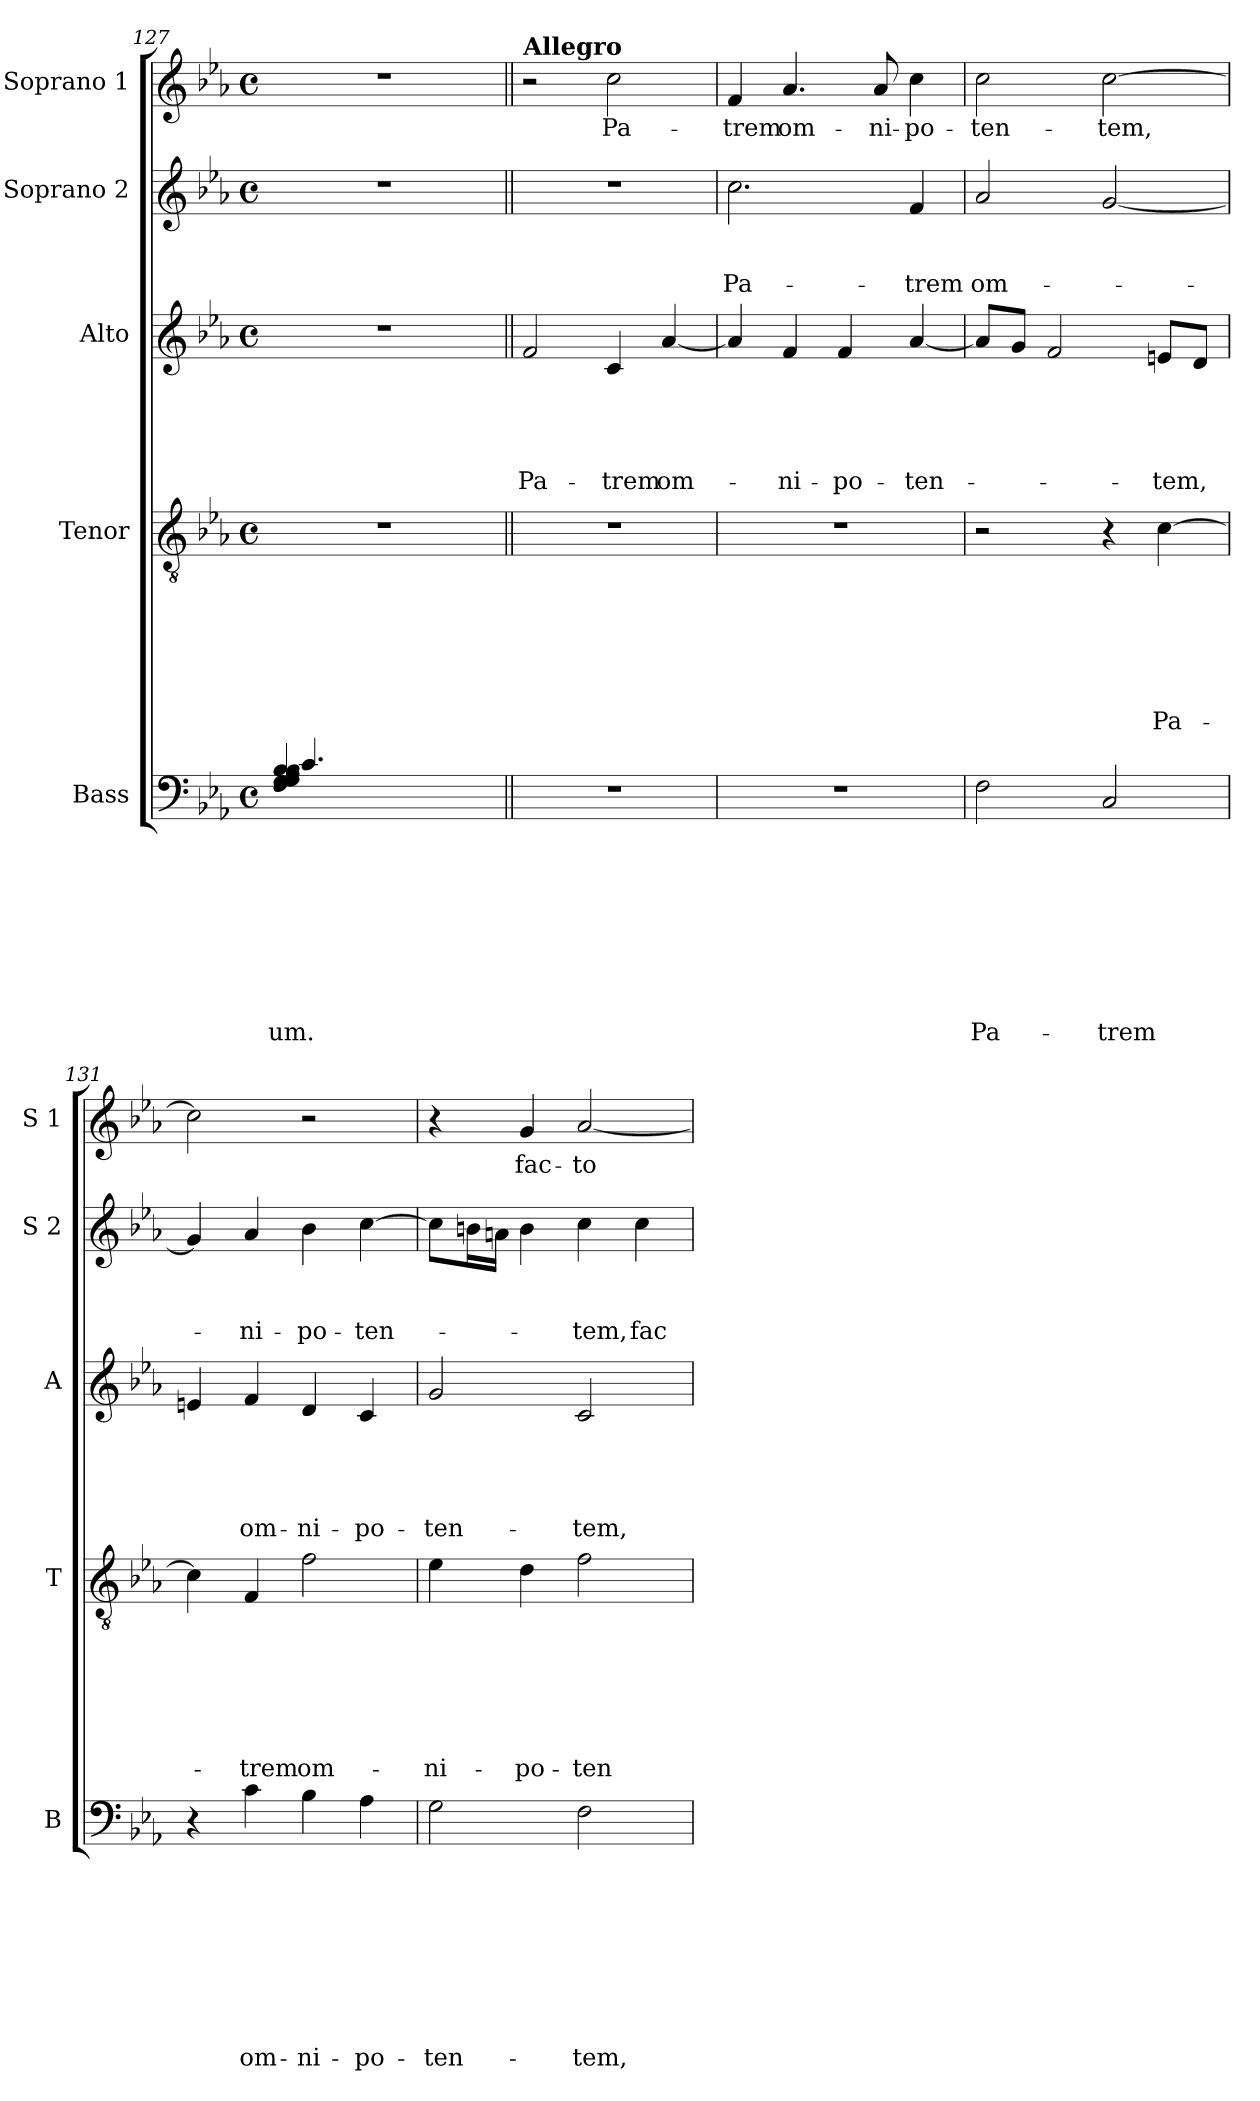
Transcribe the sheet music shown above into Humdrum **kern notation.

**kern	**text	**text	**text	**text	**text	**text	**text	**text	**text	**kern	**text	**text	**text	**text	**text	**text	**text	**kern	**text	**text	**text	**text	**text	**kern	**text	**text	**text	**kern	**text
*part5	*part5	*part5	*part5	*part5	*part5	*part5	*part5	*part5	*part5	*part4	*part4	*part4	*part4	*part4	*part4	*part4	*part4	*part3	*part3	*part3	*part3	*part3	*part3	*part2	*part2	*part2	*part2	*part1	*part1
*staff5	*staff5	*staff5	*staff5	*staff5	*staff5	*staff5	*staff5	*staff5	*staff5	*staff4	*staff4	*staff4	*staff4	*staff4	*staff4	*staff4	*staff4	*staff3	*staff3	*staff3	*staff3	*staff3	*staff3	*staff2	*staff2	*staff2	*staff2	*staff1	*staff1
*I"Bass	*	*	*	*	*	*	*	*	*	*I"Tenor	*	*	*	*	*	*	*	*I"Alto	*	*	*	*	*	*I"Soprano 2	*	*	*	*I"Soprano 1	*
*I'B	*	*	*	*	*	*	*	*	*	*I'T	*	*	*	*	*	*	*	*I'A	*	*	*	*	*	*I'S 2	*	*	*	*I'S 1	*
!!LO:PB:g=z
*clefF4	*	*	*	*	*	*	*	*	*	*clefGv2	*	*	*	*	*	*	*	*clefG2	*	*	*	*	*	*clefG2	*	*	*	*clefG2	*
*k[b-e-a-]	*	*	*	*	*	*	*	*	*	*k[b-e-a-]	*	*	*	*	*	*	*	*k[b-e-a-]	*	*	*	*	*	*k[b-e-a-]	*	*	*	*k[b-e-a-]	*
*E-:	*	*	*	*	*	*	*	*	*	*E-:	*	*	*	*	*	*	*	*E-:	*	*	*	*	*	*E-:	*	*	*	*E-:	*
*M4/4	*	*	*	*	*	*	*	*	*	*M4/4	*	*	*	*	*	*	*	*M4/4	*	*	*	*	*	*M4/4	*	*	*	*M4/4	*
*met(c)	*	*	*	*	*	*	*	*	*	*met(c)	*	*	*	*	*	*	*	*met(c)	*	*	*	*	*	*met(c)	*	*	*	*met(c)	*
=127	=127	=127	=127	=127	=127	=127	=127	=127	=127	=127	=127	=127	=127	=127	=127	=127	=127	=127	=127	=127	=127	=127	=127	=127	=127	=127	=127	=127	=127
!LO:N:n=1:head=solid	!	!	!	!	!	!	!	!	!	!	!	!	!	!	!	!	!	!	!	!	!	!	!	!	!	!	!	!	!
!LO:N:n=2:head=solid	!	!	!	!	!	!	!	!	!	!	!	!	!	!	!	!	!	!	!	!	!	!	!	!	!	!	!	!	!
!LO:N:n=3:head=solid	!	!	!	!	!	!	!	!	!	!	!	!	!	!	!	!	!	!	!	!	!	!	!	!	!	!	!	!	!
!LO:N:n=4:head=solid	!	!	!	!	!	!	!	!	!	!	!	!	!	!	!	!	!	!	!	!	!	!	!	!	!	!	!	!	!
!LO:N:n=5:head=solid	!	!	!	!	!	!	!	!	!	!	!	!	!	!	!	!	!	!	!	!	!	!	!	!	!	!	!	!	!
*^	*	*	*	*	*	*	*	*	*	*	*	*	*	*	*	*	*	*	*	*	*	*	*	*	*	*	*	*	*
!LO:N:n=6:head=solid	!LO:N:head=solid	!	!	!	!	!	!	!	!	!LO:LY:b	!	!	!	!	!	!	!	!	!	!	!	!	!	!	!	!	!	!	!	!
!	!	!	!	!	!	!	!	!	!	!LO:LY:b	!	!	!	!	!	!	!	!	!	!	!	!	!	!	!	!	!	!	!	!
4F/ 4G/ 4G/ 4A-/ 4B-/ 4B-/	4.c/	.	.	.	.	.	.	.	.	-um.	1r	.	.	.	.	.	.	.	1r	.	.	.	.	.	1r	.	.	.	1r	.
2ryy	.	.	.	.	.	.	.	.	.	.	.	.	.	.	.	.	.	.	.	.	.	.	.	.	.	.	.	.	.	.
.	2ryy	.	.	.	.	.	.	.	.	.	.	.	.	.	.	.	.	.	.	.	.	.	.	.	.	.	.	.	.	.
8ryy	.	.	.	.	.	.	.	.	.	.	.	.	.	.	.	.	.	.	.	.	.	.	.	.	.	.	.	.	.	.
8ryy	8ryy	.	.	.	.	.	.	.	.	.	.	.	.	.	.	.	.	.	.	.	.	.	.	.	.	.	.	.	.	.
=128||	=128||	=128||	=128||	=128||	=128||	=128||	=128||	=128||	=128||	=128||	=128||	=128||	=128||	=128||	=128||	=128||	=128||	=128||	=128||	=128||	=128||	=128||	=128||	=128||	=128||	=128||	=128||	=128||	=128||	=128||
!	!	!	!	!	!	!	!	!	!	!	!	!	!	!	!	!	!	!	!	!	!	!	!	!	!	!	!	!	!LO:TX:a:B:t=Allegro	!
!	!	!	!	!	!	!	!	!	!	!	!	!	!	!	!	!	!	!	!	!	!	!	!	!LO:LY:b	!	!	!	!	!	!
*v	*v	*	*	*	*	*	*	*	*	*	*	*	*	*	*	*	*	*	*	*	*	*	*	*	*	*	*	*	*	*
1r	.	.	.	.	.	.	.	.	.	1r	.	.	.	.	.	.	.	2f/	.	.	.	.	Pa-	1r	.	.	.	2r	.
!	!	!	!	!	!	!	!	!	!	!	!	!	!	!	!	!	!	!	!	!	!	!	!LO:LY:b	!	!	!	!	!	!LO:LY:b
.	.	.	.	.	.	.	.	.	.	.	.	.	.	.	.	.	.	4c/	.	.	.	.	-trem	.	.	.	.	2cc\	Pa-
!	!	!	!	!	!	!	!	!	!	!	!	!	!	!	!	!	!	!	!	!	!	!	!LO:LY:b	!	!	!	!	!	!
.	.	.	.	.	.	.	.	.	.	.	.	.	.	.	.	.	.	[<4a-/	.	.	.	.	om-	.	.	.	.	.	.
=129	=129	=129	=129	=129	=129	=129	=129	=129	=129	=129	=129	=129	=129	=129	=129	=129	=129	=129	=129	=129	=129	=129	=129	=129	=129	=129	=129	=129	=129
!	!	!	!	!	!	!	!	!	!	!	!	!	!	!	!	!	!	!	!	!	!	!	!	!	!	!	!LO:LY:b	!	!LO:LY:b
1r	.	.	.	.	.	.	.	.	.	1r	.	.	.	.	.	.	.	4a-/]	.	.	.	.	.	2.cc\	.	.	Pa-	4f/	-trem
!	!	!	!	!	!	!	!	!	!	!	!	!	!	!	!	!	!	!	!	!	!	!	!LO:LY:b	!	!	!	!	!	!LO:LY:b
.	.	.	.	.	.	.	.	.	.	.	.	.	.	.	.	.	.	4f/	.	.	.	.	-ni-	.	.	.	.	4.a-/	om-
!	!	!	!	!	!	!	!	!	!	!	!	!	!	!	!	!	!	!	!	!	!	!	!LO:LY:b	!	!	!	!	!	!
.	.	.	.	.	.	.	.	.	.	.	.	.	.	.	.	.	.	4f/	.	.	.	.	-po-	.	.	.	.	.	.
!	!	!	!	!	!	!	!	!	!	!	!	!	!	!	!	!	!	!	!	!	!	!	!	!	!	!	!	!	!LO:LY:b
.	.	.	.	.	.	.	.	.	.	.	.	.	.	.	.	.	.	.	.	.	.	.	.	.	.	.	.	8a-/	-ni-
!	!	!	!	!	!	!	!	!	!	!	!	!	!	!	!	!	!	!	!	!	!	!	!LO:LY:b	!	!	!	!LO:LY:b	!	!LO:LY:b:rj
.	.	.	.	.	.	.	.	.	.	.	.	.	.	.	.	.	.	[<4a-/	.	.	.	.	-ten-	4f/	.	.	-trem	4cc\	-po-
=130	=130	=130	=130	=130	=130	=130	=130	=130	=130	=130	=130	=130	=130	=130	=130	=130	=130	=130	=130	=130	=130	=130	=130	=130	=130	=130	=130	=130	=130
!	!	!	!	!	!	!	!	!	!LO:LY:b	!	!	!	!	!	!	!	!	!	!	!	!	!	!	!	!	!	!LO:LY:b	!	!LO:LY:b
2F\	.	.	.	.	.	.	.	.	Pa-	2r	.	.	.	.	.	.	.	8a-/L]	.	.	.	.	.	2a-/	.	.	om-	2cc\	-ten-
.	.	.	.	.	.	.	.	.	.	.	.	.	.	.	.	.	.	8g/J	.	.	.	.	.	.	.	.	.	.	.
.	.	.	.	.	.	.	.	.	.	.	.	.	.	.	.	.	.	2f/	.	.	.	.	.	.	.	.	.	.	.
!	!	!	!	!	!	!	!	!	!LO:LY:b	!	!	!	!	!	!	!	!	!	!	!	!	!	!	!	!	!	!	!	!LO:LY:b
2C/	.	.	.	.	.	.	.	.	-trem	4r	.	.	.	.	.	.	.	.	.	.	.	.	.	[<2g/	.	.	.	[<2cc\	-tem,
!	!	!	!	!	!	!	!	!	!	!	!	!	!	!	!	!	!LO:LY:b	!	!	!	!	!	!LO:LY:b	!	!	!	!	!	!
.	.	.	.	.	.	.	.	.	.	[<4c\	.	.	.	.	.	.	Pa-	8en/L	.	.	.	.	-tem,	.	.	.	.	.	.
.	.	.	.	.	.	.	.	.	.	.	.	.	.	.	.	.	.	8d/J	.	.	.	.	.	.	.	.	.	.	.
!!LO:LB:g=z
=131	=131	=131	=131	=131	=131	=131	=131	=131	=131	=131	=131	=131	=131	=131	=131	=131	=131	=131	=131	=131	=131	=131	=131	=131	=131	=131	=131	=131	=131
4r	.	.	.	.	.	.	.	.	.	4c\]	.	.	.	.	.	.	.	4en/	.	.	.	.	.	4g/]	.	.	.	2cc\]	.
!	!	!	!	!	!	!	!	!	!LO:LY:b	!	!	!	!	!	!	!	!LO:LY:b	!	!	!	!	!	!LO:LY:b	!	!	!	!LO:LY:b	!	!
4c\	.	.	.	.	.	.	.	.	om-	4F/	.	.	.	.	.	.	-trem	4f/	.	.	.	.	om-	4a-/	.	.	-ni-	.	.
!	!	!	!	!	!	!	!	!	!LO:LY:b	!	!	!	!	!	!	!	!LO:LY:b	!	!	!	!	!	!LO:LY:b	!	!	!	!LO:LY:b	!	!
4B-\	.	.	.	.	.	.	.	.	-ni-	2f\	.	.	.	.	.	.	om-	4d/	.	.	.	.	-ni-	4b-\	.	.	-po-	2r	.
!	!	!	!	!	!	!	!	!	!LO:LY:b	!	!	!	!	!	!	!	!	!	!	!	!	!	!LO:LY:b	!	!	!	!LO:LY:b	!	!
4A-\	.	.	.	.	.	.	.	.	-po-	.	.	.	.	.	.	.	.	4c/	.	.	.	.	-po-	[>4cc\	.	.	-ten-	.	.
=132	=132	=132	=132	=132	=132	=132	=132	=132	=132	=132	=132	=132	=132	=132	=132	=132	=132	=132	=132	=132	=132	=132	=132	=132	=132	=132	=132	=132	=132
!	!	!	!	!	!	!	!	!	!LO:LY:b	!	!	!	!	!	!	!	!LO:LY:b	!	!	!	!	!	!LO:LY:b	!	!	!	!	!	!
2G\	.	.	.	.	.	.	.	.	-ten-	4e-\	.	.	.	.	.	.	-ni-	2g/	.	.	.	.	-ten-	8cc\L]	.	.	.	4r	.
.	.	.	.	.	.	.	.	.	.	.	.	.	.	.	.	.	.	.	.	.	.	.	.	16bn\L	.	.	.	.	.
.	.	.	.	.	.	.	.	.	.	.	.	.	.	.	.	.	.	.	.	.	.	.	.	16an\JJ	.	.	.	.	.
!	!	!	!	!	!	!	!	!	!	!	!	!	!	!	!	!	!LO:LY:b	!	!	!	!	!	!	!	!	!	!	!	!LO:LY:b
.	.	.	.	.	.	.	.	.	.	4d\	.	.	.	.	.	.	-po-	.	.	.	.	.	.	4b\	.	.	.	4g/	fac-
!	!	!	!	!	!	!	!	!	!LO:LY:b	!	!	!	!	!	!	!	!LO:LY:b	!	!	!	!	!	!LO:LY:b	!	!	!	!LO:LY:b	!	!LO:LY:b
2F\	.	.	.	.	.	.	.	.	-tem,	2f\	.	.	.	.	.	.	-ten-	2c/	.	.	.	.	-tem,	4cc\	.	.	-tem,	[<2a-/	-to-
!	!	!	!	!	!	!	!	!	!	!	!	!	!	!	!	!	!	!	!	!	!	!	!	!	!	!	!LO:LY:b	!	!
.	.	.	.	.	.	.	.	.	.	.	.	.	.	.	.	.	.	.	.	.	.	.	.	4cc\	.	.	fac-	.	.
=	=	=	=	=	=	=	=	=	=	=	=	=	=	=	=	=	=	=	=	=	=	=	=	=	=	=	=	=	=
*-	*-	*-	*-	*-	*-	*-	*-	*-	*-	*-	*-	*-	*-	*-	*-	*-	*-	*-	*-	*-	*-	*-	*-	*-	*-	*-	*-	*-	*-
